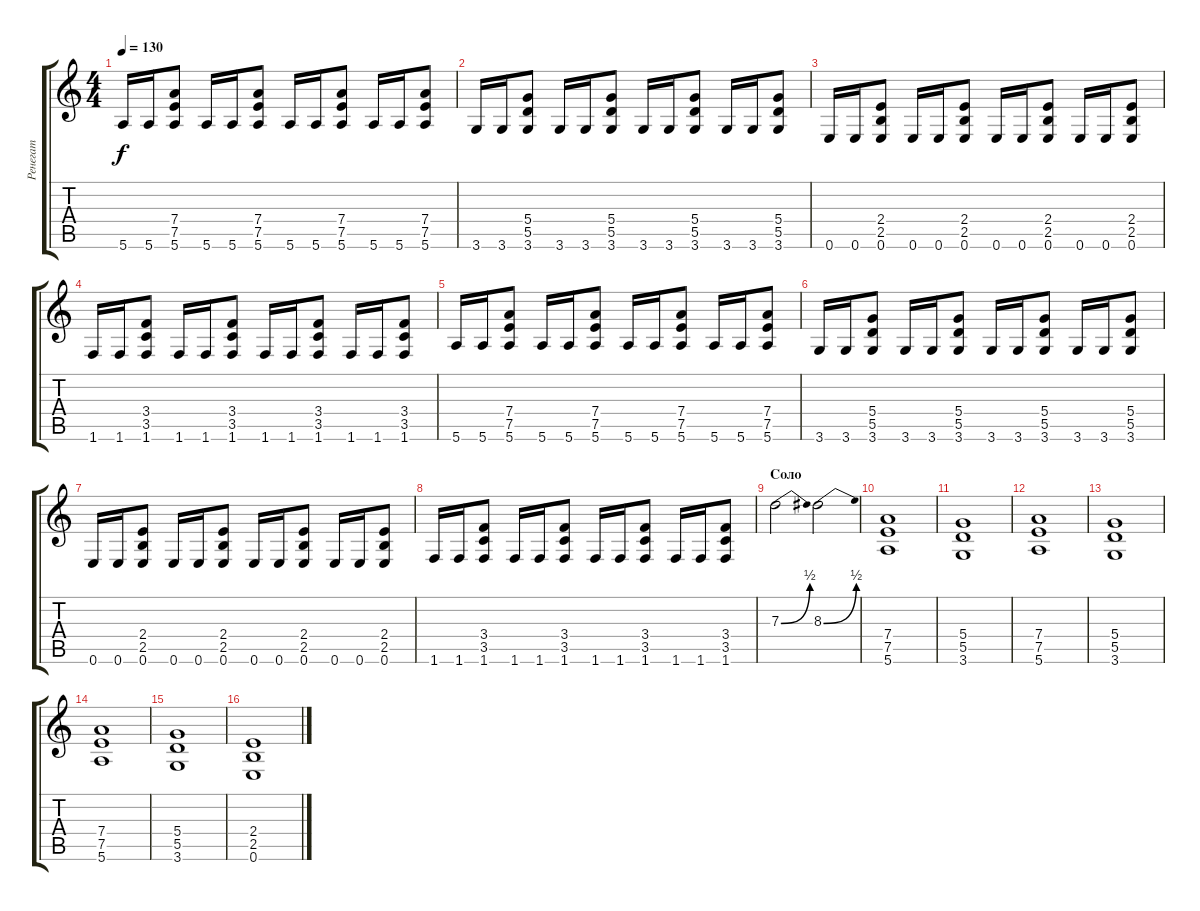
\track ("Ренегат" "Ренегат") {instrument electricguitarjazz}
\staff {score tabs}
\tuning (E4 B3 G3 D3 A2 E2) {hide}
\ts (4 4)
\tempo 130
\clef g2
\ks c
5.6.16{dy f} 5.6.16 (7.4 7.5 5.6).8 5.6.16 5.6.16 (7.4 7.5 5.6).8 5.6.16 5.6.16 (7.4 7.5 5.6).8 5.6.16 5.6.16 (7.4 7.5 5.6).8 |
3.6.16 3.6.16 (5.4 5.5 3.6).8 3.6.16 3.6.16 (5.4 5.5 3.6).8 3.6.16 3.6.16 (5.4 5.5 3.6).8 3.6.16 3.6.16 (5.4 5.5 3.6).8 |
0.6.16 0.6.16 (2.4 2.5 0.6).8 0.6.16 0.6.16 (2.4 2.5 0.6).8 0.6.16 0.6.16 (2.4 2.5 0.6).8 0.6.16 0.6.16 (2.4 2.5 0.6).8 |
1.6.16 1.6.16 (3.4 3.5 1.6).8 1.6.16 1.6.16 (3.4 3.5 1.6).8 1.6.16 1.6.16 (3.4 3.5 1.6).8 1.6.16 1.6.16 (3.4 3.5 1.6).8 |
5.6.16 5.6.16 (7.4 7.5 5.6).8 5.6.16 5.6.16 (7.4 7.5 5.6).8 5.6.16 5.6.16 (7.4 7.5 5.6).8 5.6.16 5.6.16 (7.4 7.5 5.6).8 |
3.6.16 3.6.16 (5.4 5.5 3.6).8 3.6.16 3.6.16 (5.4 5.5 3.6).8 3.6.16 3.6.16 (5.4 5.5 3.6).8 3.6.16 3.6.16 (5.4 5.5 3.6).8 |
0.6.16 0.6.16 (2.4 2.5 0.6).8 0.6.16 0.6.16 (2.4 2.5 0.6).8 0.6.16 0.6.16 (2.4 2.5 0.6).8 0.6.16 0.6.16 (2.4 2.5 0.6).8 |
1.6.16 1.6.16 (3.4 3.5 1.6).8 1.6.16 1.6.16 (3.4 3.5 1.6).8 1.6.16 1.6.16 (3.4 3.5 1.6).8 1.6.16 1.6.16 (3.4 3.5 1.6).8 |
\section ("" "Соло")
7.3{be (bend 0 0 60 2)}.2 8.3{be (bend 0 0 60 2)}.2 |
(7.4 7.5 5.6).1 |
(5.4 5.5 3.6).1 |
(7.4 7.5 5.6).1 |
(5.4 5.5 3.6).1 |
(7.4 7.5 5.6).1 |
(5.4 5.5 3.6).1 |
(2.4 2.5 0.6).1
